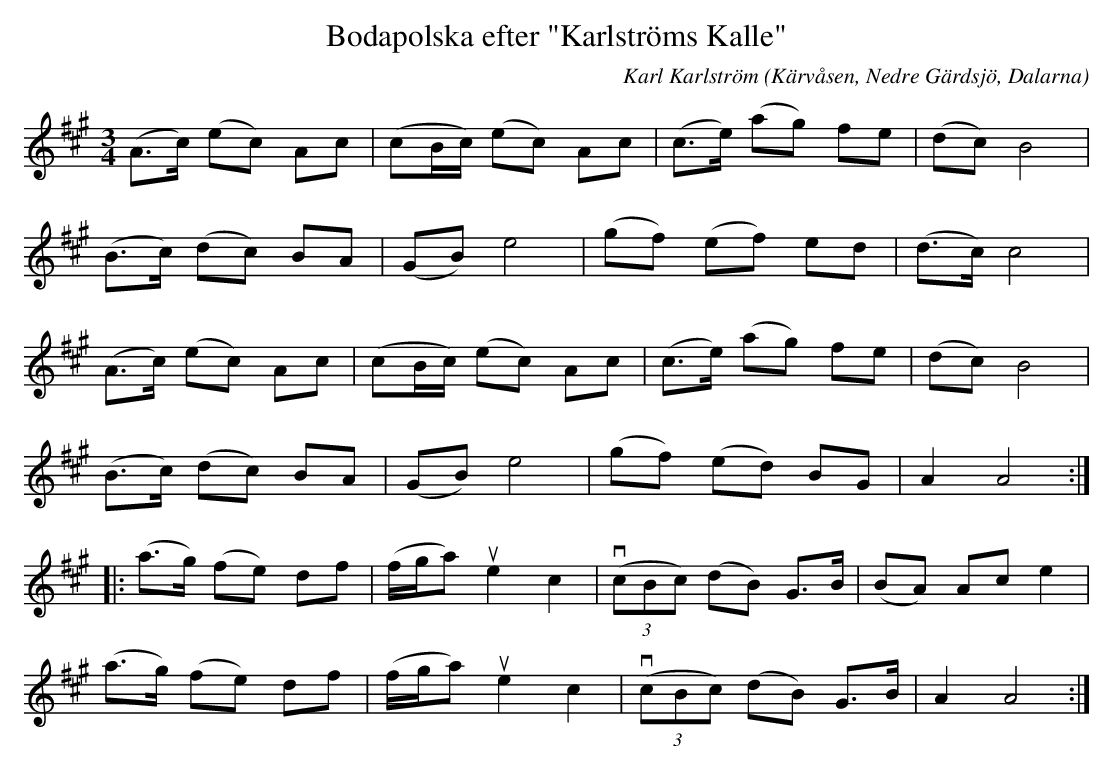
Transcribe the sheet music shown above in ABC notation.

X:1
T:Bodapolska efter "Karlströms Kalle"
C:Karl Karlström
O:Kärvåsen, Nedre Gärdsjö, Dalarna
Q:1/4=112
L:1/8
M:3/4
K:A
(A>c) (ec) Ac | (cB/c/) (ec) Ac | (c>e) (ag) fe | (dc) B4 |
(B>c) (dc) BA | (GB) e4 | (gf) (ef) ed | (d>c) c4 |
(A>c) (ec) Ac | (cB/c/) (ec) Ac | (c>e) (ag) fe | (dc) B4 |
(B>c) (dc) BA | (GB) e4 | (gf) (ed) BG | A2 A4 ::
(a>g) (fe) df | (f/g/a) ue2 c2 | (v(3cBc) (dB) G>B | (BA) Ac e2 |
(a>g) (fe) df | (f/g/a) ue2 c2 | (v(3cBc) (dB) G>B | A2 A4 :|
